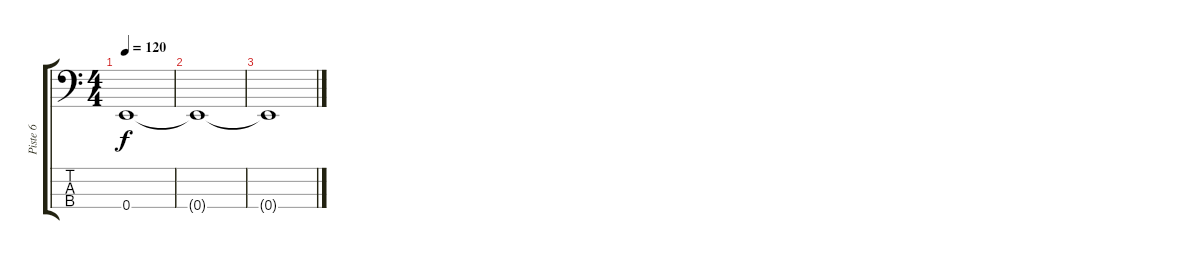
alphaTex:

\track ("Piste 6" "Piste 6") {instrument electricbassfinger}
\staff {score tabs}
\tuning (G2 D2 A1 E1) {hide}
\ts (4 4)
\tempo 120
\clef f4
\ks c
0.4{t}.1{dy f} |
0.4{t}.1{volume 0} |
0.4{t}.1
